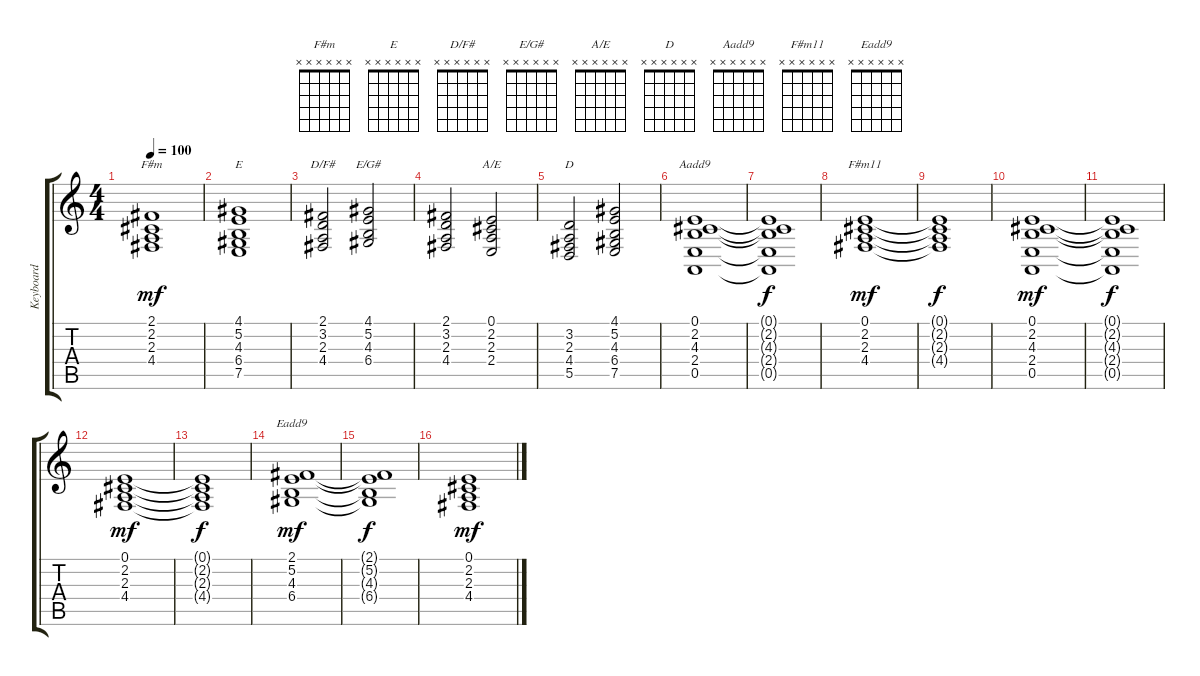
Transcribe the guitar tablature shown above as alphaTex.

\track ("Keyboard" "Keyboard") {instrument synthstrings1}
\staff {score tabs}
\tuning (E4 B3 G3 D3 A2 E2) {hide}
\chord ("F#m" x x x x x x) {firstfret 0}
\chord ("E" x x x x x x) {firstfret 0}
\chord ("D/F#" x x x x x x) {firstfret 0}
\chord ("E/G#" x x x x x x) {firstfret 0}
\chord ("A/E" x x x x x x) {firstfret 0}
\chord ("D" x x x x x x) {firstfret 0}
\chord ("Aadd9" x x x x x x) {firstfret 0}
\chord ("F#m11" x x x x x x) {firstfret 0}
\chord ("Eadd9" x x x x x x) {firstfret 0}
\ts (4 4)
\tempo 100
\clef g2
\ks c
(2.1 2.2 2.3 4.4).1{ch "F#m" dy mf} |
(4.1 5.2 4.3 6.4 7.5).1{ch "E"} |
(2.1 3.2 2.3 4.4).2{ch "D/F#"} (4.1 5.2 4.3 6.4).2{ch "E/G#"} |
(2.1 3.2 2.3 4.4).2 (0.1 2.2 2.3 2.4).2{ch "A/E"} |
(3.2 2.3 4.4 5.5).2{ch "D"} (4.1 5.2 4.3 6.4 7.5).2 |
(0.1 2.2 4.3 2.4 0.5).1{ch "Aadd9"} |
(0.1{t} 2.2{t} 4.3{t} 2.4{t} 0.5{t}).1{dy f} |
(0.1 2.2 2.3 4.4).1{ch "F#m11" dy mf} |
(0.1{t} 2.2{t} 2.3{t} 4.4{t}).1{dy f} |
(0.1 2.2 4.3 2.4 0.5).1{dy mf} |
(0.1{t} 2.2{t} 4.3{t} 2.4{t} 0.5{t}).1{dy f} |
(0.1 2.2 2.3 4.4).1{dy mf} |
(0.1{t} 2.2{t} 2.3{t} 4.4{t}).1{dy f} |
(2.1 5.2 4.3 6.4).1{ch "Eadd9" dy mf} |
(2.1{t} 5.2{t} 4.3{t} 6.4{t}).1{dy f} |
(0.1 2.2 2.3 4.4).1{dy mf}
